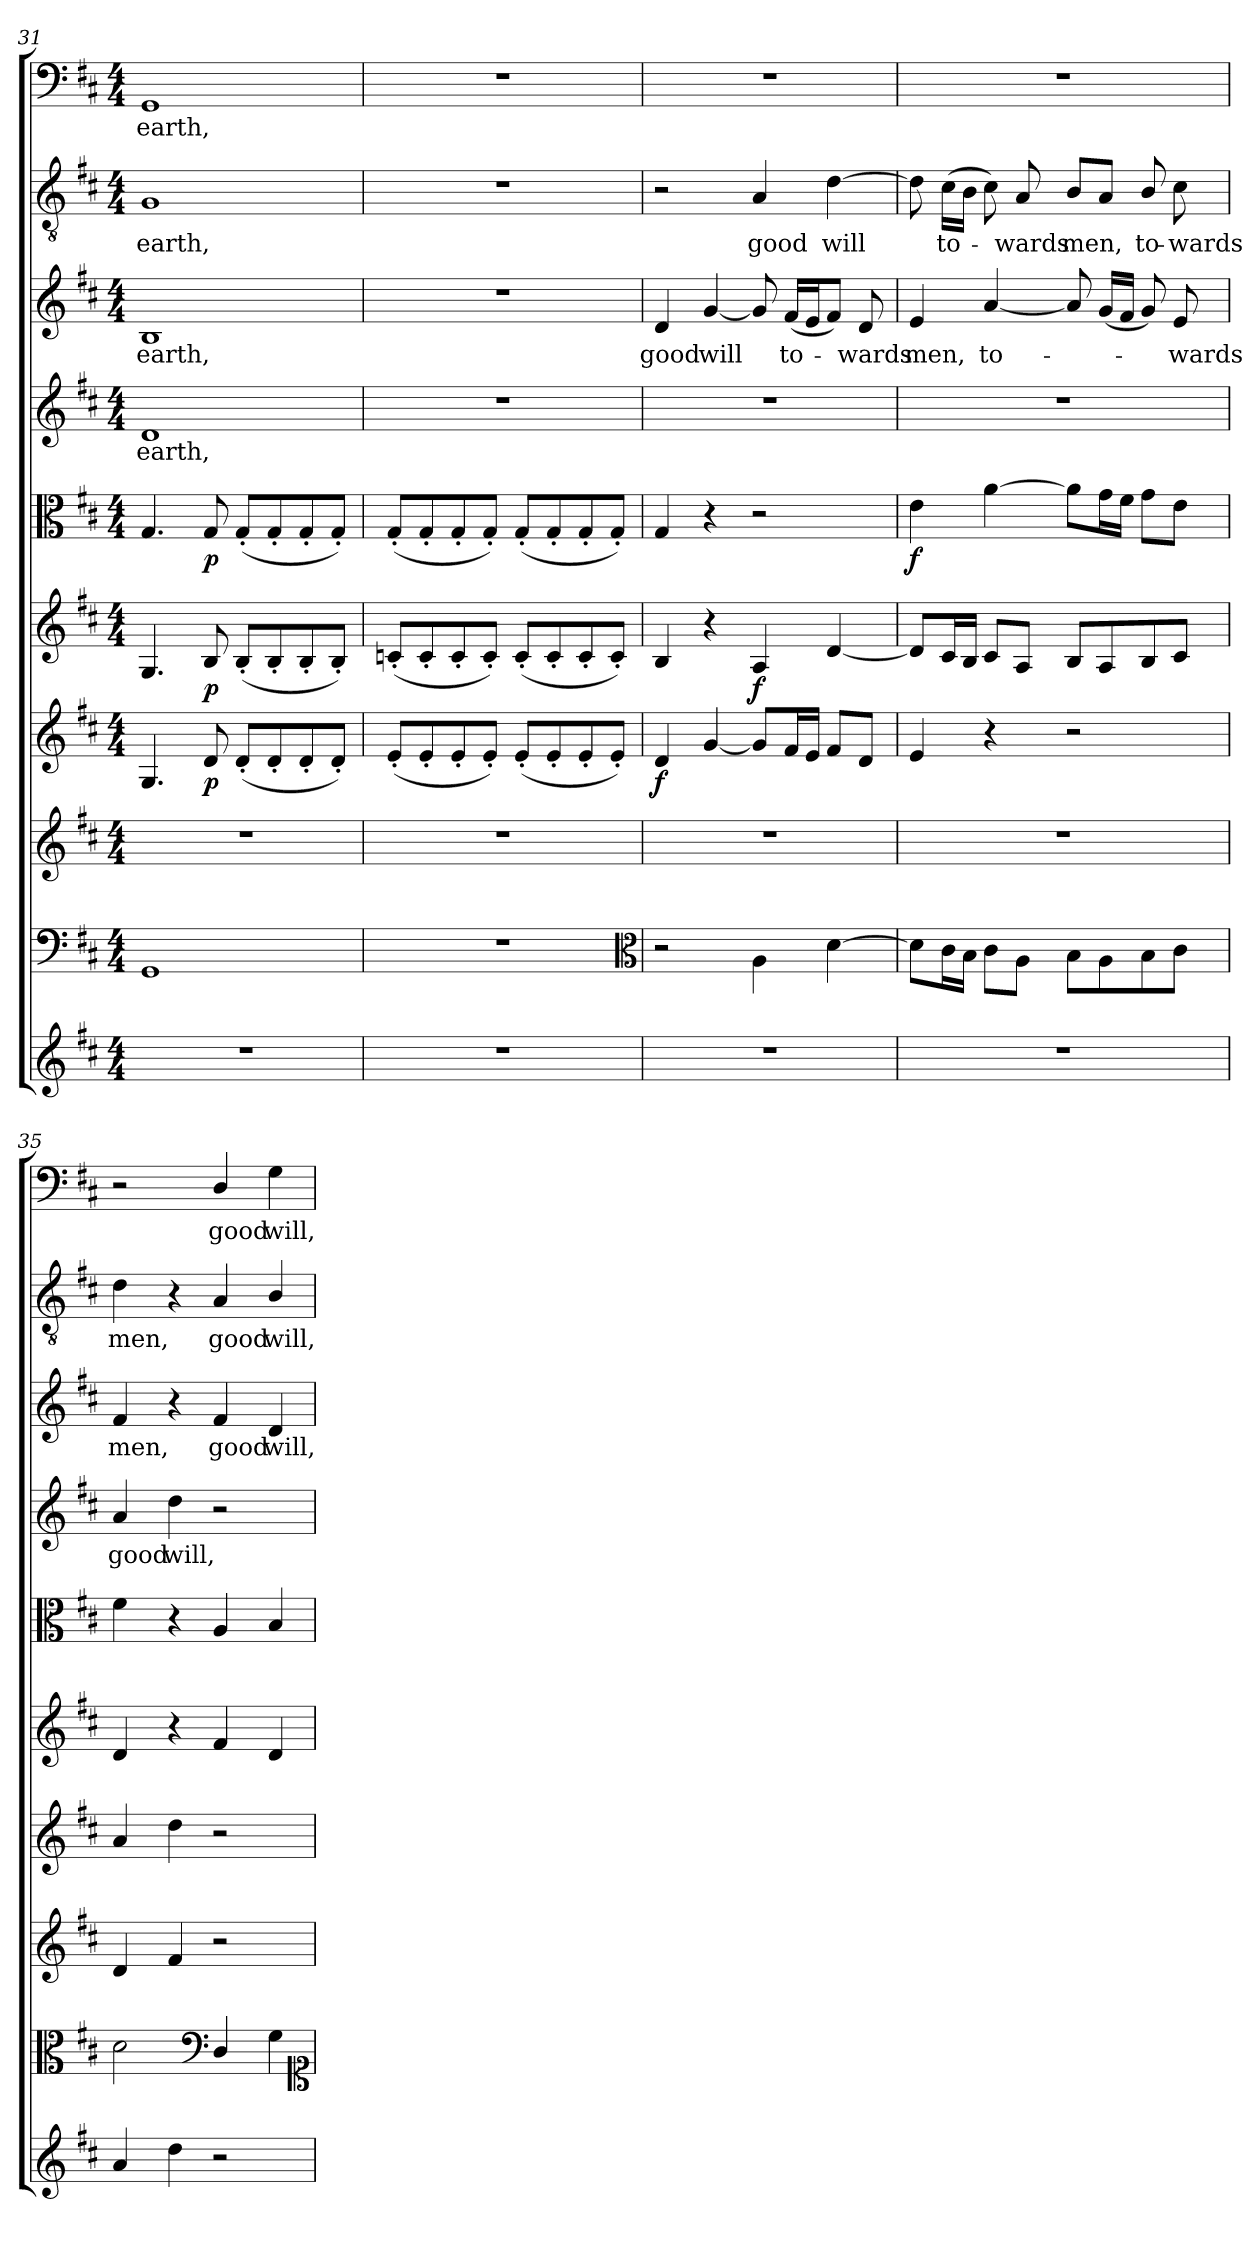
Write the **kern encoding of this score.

**kern	**kern	**kern	**kern	**dynam	**kern	**dynam	**kern	**dynam	**kern	**text	**kern	**text	**kern	**text	**kern	**text
*part10	*part9	*part8	*part7	*part7	*part6	*part6	*part5	*part5	*part4	*part4	*part3	*part3	*part2	*part2	*part1	*part1
*staff10	*staff9	*staff8	*staff7	*staff7	*staff6	*staff6	*staff5	*staff5	*staff4	*staff4	*staff3	*staff3	*staff2	*staff2	*staff1	*staff1
*clefG2	*clefF4	*clefG2	*clefG2	*	*clefG2	*	*clefC3	*	*clefG2	*	*clefG2	*	*clefGv2	*	*clefF4	*
*k[f#c#]	*k[f#c#]	*k[f#c#]	*k[f#c#]	*	*k[f#c#]	*	*k[f#c#]	*	*k[f#c#]	*	*k[f#c#]	*	*k[f#c#]	*	*k[f#c#]	*
*D:	*D:	*D:	*D:	*	*D:	*	*D:	*	*D:	*	*D:	*	*D:	*	*D:	*
*M4/4	*M4/4	*M4/4	*M4/4	*	*M4/4	*	*M4/4	*	*M4/4	*	*M4/4	*	*M4/4	*	*M4/4	*
=31	=31	=31	=31	=31	=31	=31	=31	=31	=31	=31	=31	=31	=31	=31	=31	=31
1r	1GG/	1r	4.G/	.	4.G/	.	4.G/	.	1d/	earth,	1B/	earth,	1G/	earth,	1GG/	earth,
.	.	.	8d/	p	8B/	p	8G/	p	.	.	.	.	.	.	.	.
.	.	.	(8d'/L	.	(8B'/L	.	(8G'/L	.	.	.	.	.	.	.	.	.
.	.	.	8d'/	.	8B'/	.	8G'/	.	.	.	.	.	.	.	.	.
.	.	.	8d'/	.	8B'/	.	8G'/	.	.	.	.	.	.	.	.	.
.	.	.	8d'/J)	.	8B'/J)	.	8G'/J)	.	.	.	.	.	.	.	.	.
=32	=32	=32	=32	=32	=32	=32	=32	=32	=32	=32	=32	=32	=32	=32	=32	=32
1r	1r	1r	(8e'/L	.	(8cn'/L	.	(8G'/L	.	1r	.	1r	.	1r	.	1r	.
.	.	.	8e'/	.	8c'/	.	8G'/	.	.	.	.	.	.	.	.	.
.	.	.	8e'/	.	8c'/	.	8G'/	.	.	.	.	.	.	.	.	.
.	.	.	8e'/J)	.	8c'/J)	.	8G'/J)	.	.	.	.	.	.	.	.	.
.	.	.	(8e'/L	.	(8c'/L	.	(8G'/L	.	.	.	.	.	.	.	.	.
.	.	.	8e'/	.	8c'/	.	8G'/	.	.	.	.	.	.	.	.	.
.	.	.	8e'/	.	8c'/	.	8G'/	.	.	.	.	.	.	.	.	.
.	.	.	8e'/J)	.	8c'/J)	.	8G'/J)	.	.	.	.	.	.	.	.	.
*	*clefC3	*	*	*	*	*	*	*	*	*	*	*	*	*	*	*
=33	=33	=33	=33	=33	=33	=33	=33	=33	=33	=33	=33	=33	=33	=33	=33	=33
1r	2r	1r	4d/	f	4B/	.	4G/	.	1r	.	4d/	good	2r	.	1r	.
.	.	.	[4g/	.	4r	.	4r	.	.	.	[4g/	will	.	.	.	.
.	4A\	.	8g/L]	.	4A/	f	2r	.	.	.	8g/]	.	4A/	good	.	.
.	.	.	16f#/L	.	.	.	.	.	.	.	(16f#/LL	to-	.	.	.	.
.	.	.	16e/JJ	.	.	.	.	.	.	.	16e/J	.	.	.	.	.
.	[4d\	.	8f#/L	.	[4d/	.	.	.	.	.	8f#/J)	.	[4d\	will	.	.
.	.	.	8d/J	.	.	.	.	.	.	.	8d/	-wards	.	.	.	.
=34	=34	=34	=34	=34	=34	=34	=34	=34	=34	=34	=34	=34	=34	=34	=34	=34
1r	8d\L]	1r	4e/	.	8d/L]	.	4e\	f	1r	.	4e/	men,	8d\]	.	1r	.
.	16c#\L	.	.	.	16c#/L	.	.	.	.	.	.	.	(16c#\LL	to-	.	.
.	16B\JJ	.	.	.	16B/JJ	.	.	.	.	.	.	.	16B\JJ	.	.	.
.	8c#\L	.	4r	.	8c#/L	.	[4a\	.	.	.	[4a/	to-	8c#\)	.	.	.
.	8A\J	.	.	.	8A/J	.	.	.	.	.	.	.	8A/	-wards	.	.
.	8B\L	.	2r	.	8B/L	.	8a\L]	.	.	.	8a/]	.	8B/L	men,	.	.
.	8A\	.	.	.	8A/	.	16g\L	.	.	.	(16g/LL	.	8A/J	.	.	.
.	.	.	.	.	.	.	16f#\JJ	.	.	.	16f#/JJ	.	.	.	.	.
.	8B\	.	.	.	8B/	.	8g\L	.	.	.	8g/)	.	8B/	to-	.	.
.	8c#\J	.	.	.	8c#/J	.	8e\J	.	.	.	8e/	-wards	8c#\	-wards	.	.
=35	=35	=35	=35	=35	=35	=35	=35	=35	=35	=35	=35	=35	=35	=35	=35	=35
4a/	2d\	4d/	4a/	.	4d/	.	4f#\	.	4a/	good	4f#/	men,	4d\	men,	2r	.
4dd\	.	4f#/	4dd\	.	4r	.	4r	.	4dd\	will,	4r	.	4r	.	.	.
*	*clefF4	*	*	*	*	*	*	*	*	*	*	*	*	*	*	*
2r	4D/	2r	2r	.	4f#/	.	4A/	.	2r	.	4f#/	good	4A/	good	4D/	good
.	4G\	.	.	.	4d/	.	4B/	.	.	.	4d/	will,	4B/	will,	4G\	will,
*	*clefC1	*	*	*	*	*	*	*	*	*	*	*	*	*	*	*
=	=	=	=	=	=	=	=	=	=	=	=	=	=	=	=	=
*-	*-	*-	*-	*-	*-	*-	*-	*-	*-	*-	*-	*-	*-	*-	*-	*-
